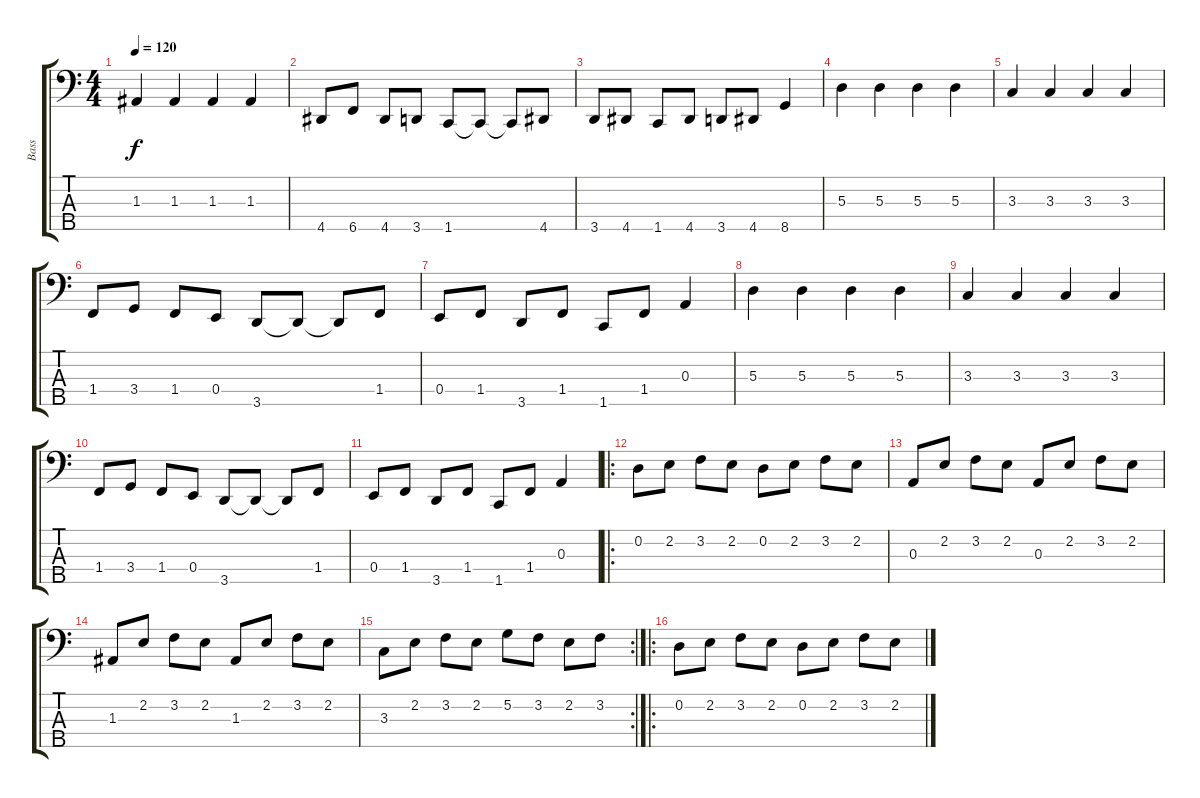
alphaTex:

\track ("Bass" "Bass") {instrument electricbassfinger}
\staff {score tabs}
\tuning (G2 D2 A1 E1 B0) {hide}
\ts (4 4)
\tempo 120
\clef f4
\ks c
1.3.4{dy f} 1.3.4 1.3.4 1.3.4 |
4.5.8 6.5.8 4.5.8 3.5.8 1.5.8 1.5{t}.8 1.5{t}.8 4.5.8 |
3.5.8 4.5.8 1.5.8 4.5.8 3.5.8 4.5.8 8.5.4 |
5.3.4 5.3.4 5.3.4 5.3.4 |
3.3.4 3.3.4 3.3.4 3.3.4 |
1.4.8 3.4.8 1.4.8 0.4.8 3.5.8 3.5{t}.8 3.5{t}.8 1.4.8 |
0.4.8 1.4.8 3.5.8 1.4.8 1.5.8 1.4.8 0.3.4 |
5.3.4 5.3.4 5.3.4 5.3.4 |
3.3.4 3.3.4 3.3.4 3.3.4 |
1.4.8 3.4.8 1.4.8 0.4.8 3.5.8 3.5{t}.8 3.5{t}.8 1.4.8 |
0.4.8 1.4.8 3.5.8 1.4.8 1.5.8 1.4.8 0.3.4 |
\ro
0.2.8 2.2.8 3.2.8 2.2.8 0.2.8 2.2.8 3.2.8 2.2.8 |
0.3.8 2.2.8 3.2.8 2.2.8 0.3.8 2.2.8 3.2.8 2.2.8 |
1.3.8 2.2.8 3.2.8 2.2.8 1.3.8 2.2.8 3.2.8 2.2.8 |
\rc 2
3.3.8 2.2.8 3.2.8 2.2.8 5.2.8 3.2.8 2.2.8 3.2.8 |
\ro
0.2.8 2.2.8 3.2.8 2.2.8 0.2.8 2.2.8 3.2.8 2.2.8
